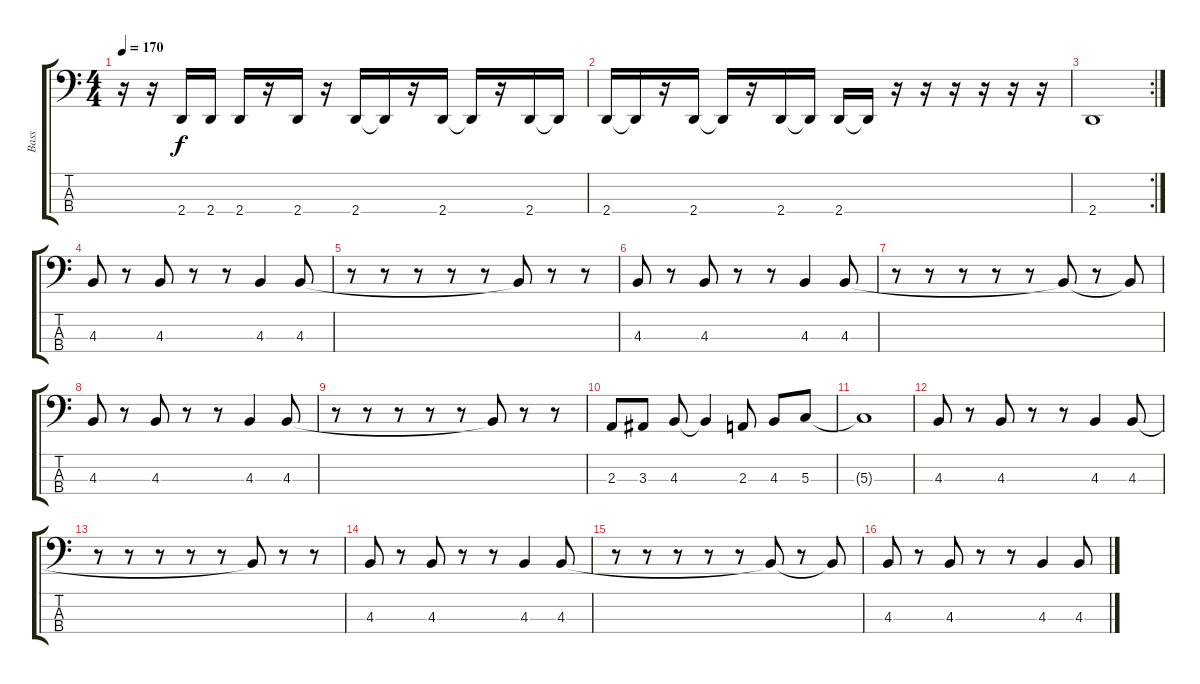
\track ("Bass" "Bass") {instrument electricbasspick}
\staff {score tabs}
\tuning (F2 C2 G1 C1) {hide}
\ts (4 4)
\tempo 170
\clef f4
\ks c
r.16{dy f} r.16 2.4.16 2.4.16 2.4.16 r.16 2.4.16 r.16 2.4.16 2.4{t}.16 r.16 2.4.16 2.4{t}.16 r.16 2.4.16 2.4{t}.16 |
2.4.16 2.4{t}.16 r.16 2.4.16 2.4{t}.16 r.16 2.4.16 2.4{t}.16 2.4.16 2.4{t}.16 r.16 r.16 r.16 r.16 r.16 r.16 |
\rc 2
2.4.1 |
4.3.8 r.8 4.3.8 r.8 r.8 4.3.4 4.3.8 |
r.8 r.8 r.8 r.8 r.8 4.3{t}.8 r.8 r.8 |
4.3.8 r.8 4.3.8 r.8 r.8 4.3.4 4.3.8 |
r.8 r.8 r.8 r.8 r.8 4.3{t}.8 r.8 4.3{t}.8 |
4.3.8 r.8 4.3.8 r.8 r.8 4.3.4 4.3.8 |
r.8 r.8 r.8 r.8 r.8 4.3{t}.8 r.8 r.8 |
2.3.8 3.3.8 4.3.8 4.3{t}.4 2.3.8 4.3.8 5.3.8 |
5.3{t}.1 |
4.3.8 r.8 4.3.8 r.8 r.8 4.3.4 4.3.8 |
r.8 r.8 r.8 r.8 r.8 4.3{t}.8 r.8 r.8 |
4.3.8 r.8 4.3.8 r.8 r.8 4.3.4 4.3.8 |
r.8 r.8 r.8 r.8 r.8 4.3{t}.8 r.8 4.3{t}.8 |
4.3.8 r.8 4.3.8 r.8 r.8 4.3.4 4.3.8
